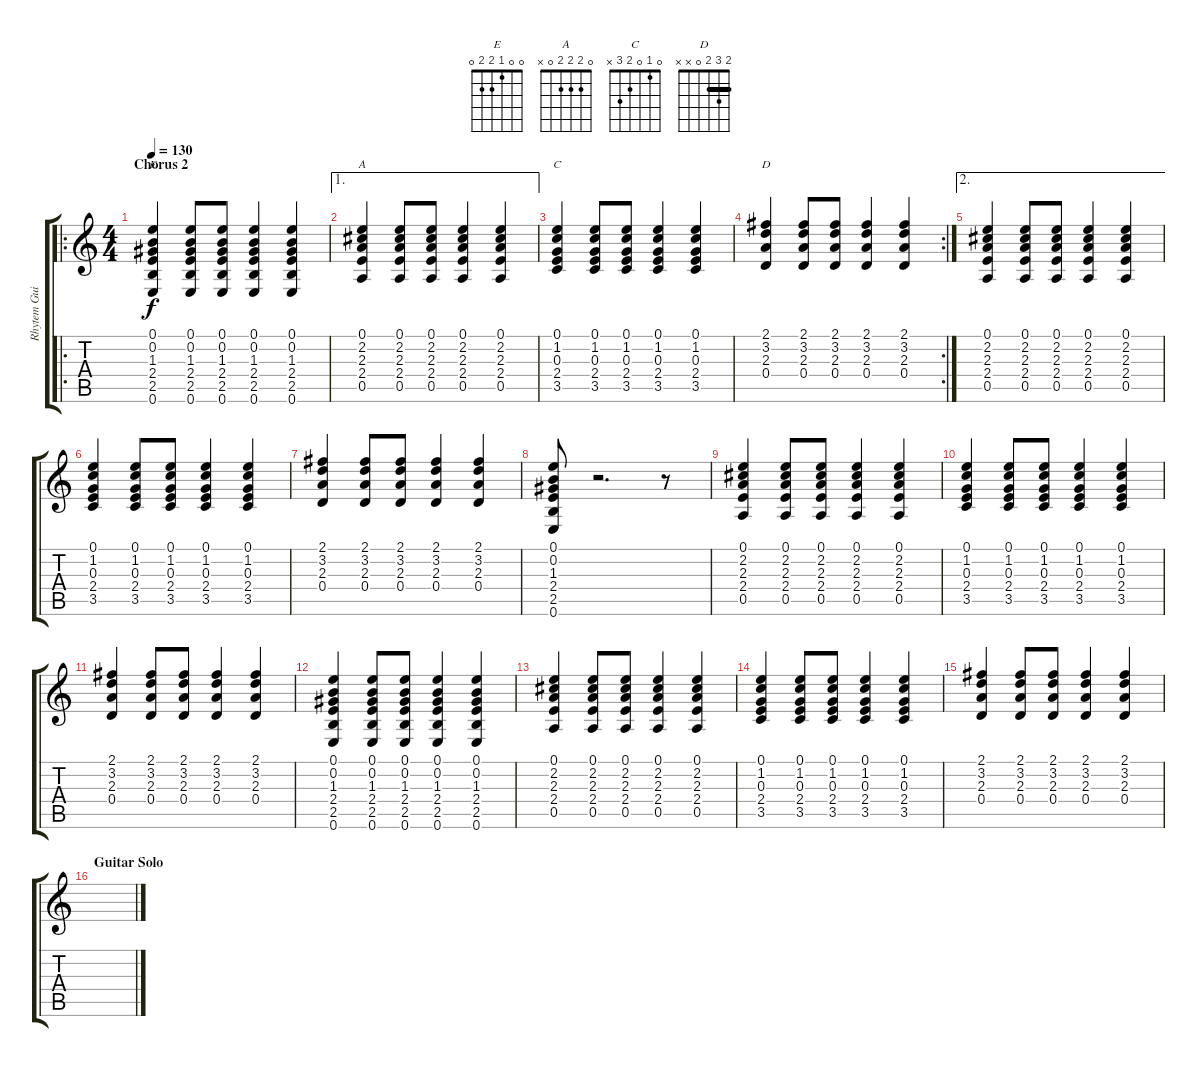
\track ("Rhytem Guitar" "Rhytem Gui") {instrument distortionguitar}
\staff {score tabs}
\tuning (E4 B3 G3 D3 A2 E2) {hide}
\chord ("E" 0 0 1 2 2 0)
\chord ("A" 0 2 2 2 0 x)
\chord ("C" 0 1 0 2 3 x)
\chord ("D" 2 3 2 0 x x) {barre 2}
\ro
\ts (4 4)
\section ("" "Chorus 2")
\tempo 130
\clef g2
\ks c
(0.1 0.2 1.3 2.4 2.5 0.6).4{ch "E" dy f} (0.1 0.2 1.3 2.4 2.5 0.6).8 (0.1 0.2 1.3 2.4 2.5 0.6).8 (0.1 0.2 1.3 2.4 2.5 0.6).4 (0.1 0.2 1.3 2.4 2.5 0.6).4 |
\ae 1
(0.1 2.2 2.3 2.4 0.5).4{ch "A"} (0.1 2.2 2.3 2.4 0.5).8 (0.1 2.2 2.3 2.4 0.5).8 (0.1 2.2 2.3 2.4 0.5).4 (0.1 2.2 2.3 2.4 0.5).4 |
(0.1 1.2 0.3 2.4 3.5).4{ch "C"} (0.1 1.2 0.3 2.4 3.5).8 (0.1 1.2 0.3 2.4 3.5).8 (0.1 1.2 0.3 2.4 3.5).4 (0.1 1.2 0.3 2.4 3.5).4 |
\rc 2
(2.1 3.2 2.3 0.4).4{ch "D"} (2.1 3.2 2.3 0.4).8 (2.1 3.2 2.3 0.4).8 (2.1 3.2 2.3 0.4).4 (2.1 3.2 2.3 0.4).4 |
\ae 2
(0.1 2.2 2.3 2.4 0.5).4 (0.1 2.2 2.3 2.4 0.5).8 (0.1 2.2 2.3 2.4 0.5).8 (0.1 2.2 2.3 2.4 0.5).4 (0.1 2.2 2.3 2.4 0.5).4 |
(0.1 1.2 0.3 2.4 3.5).4 (0.1 1.2 0.3 2.4 3.5).8 (0.1 1.2 0.3 2.4 3.5).8 (0.1 1.2 0.3 2.4 3.5).4 (0.1 1.2 0.3 2.4 3.5).4 |
(2.1 3.2 2.3 0.4).4 (2.1 3.2 2.3 0.4).8 (2.1 3.2 2.3 0.4).8 (2.1 3.2 2.3 0.4).4 (2.1 3.2 2.3 0.4).4 |
(0.1 0.2 1.3 2.4 2.5 0.6).8 r.2{d} r.8 |
(0.1 2.2 2.3 2.4 0.5).4 (0.1 2.2 2.3 2.4 0.5).8 (0.1 2.2 2.3 2.4 0.5).8 (0.1 2.2 2.3 2.4 0.5).4 (0.1 2.2 2.3 2.4 0.5).4 |
(0.1 1.2 0.3 2.4 3.5).4 (0.1 1.2 0.3 2.4 3.5).8 (0.1 1.2 0.3 2.4 3.5).8 (0.1 1.2 0.3 2.4 3.5).4 (0.1 1.2 0.3 2.4 3.5).4 |
(2.1 3.2 2.3 0.4).4 (2.1 3.2 2.3 0.4).8 (2.1 3.2 2.3 0.4).8 (2.1 3.2 2.3 0.4).4 (2.1 3.2 2.3 0.4).4 |
(0.1 0.2 1.3 2.4 2.5 0.6).4 (0.1 0.2 1.3 2.4 2.5 0.6).8 (0.1 0.2 1.3 2.4 2.5 0.6).8 (0.1 0.2 1.3 2.4 2.5 0.6).4 (0.1 0.2 1.3 2.4 2.5 0.6).4 |
(0.1 2.2 2.3 2.4 0.5).4 (0.1 2.2 2.3 2.4 0.5).8 (0.1 2.2 2.3 2.4 0.5).8 (0.1 2.2 2.3 2.4 0.5).4 (0.1 2.2 2.3 2.4 0.5).4 |
(0.1 1.2 0.3 2.4 3.5).4 (0.1 1.2 0.3 2.4 3.5).8 (0.1 1.2 0.3 2.4 3.5).8 (0.1 1.2 0.3 2.4 3.5).4 (0.1 1.2 0.3 2.4 3.5).4 |
(2.1 3.2 2.3 0.4).4 (2.1 3.2 2.3 0.4).8 (2.1 3.2 2.3 0.4).8 (2.1 3.2 2.3 0.4).4 (2.1 3.2 2.3 0.4).4 |
\section ("" "Guitar Solo")
